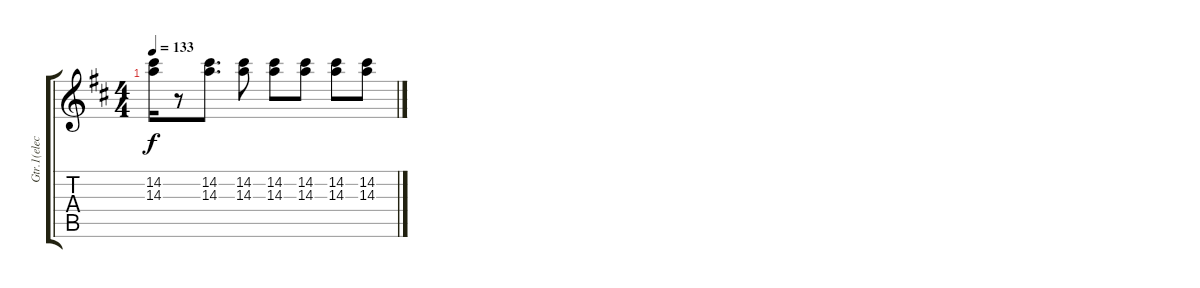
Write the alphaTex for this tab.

\track ("Gtr.1(elec.)" "Gtr.1(elec") {instrument electricguitarclean}
\staff {score tabs}
\tuning (E4 B3 G3 D3 A2 E2) {hide}
\ts (4 4)
\tempo 133
\clef g2
\ks d
(14.2 14.3).16{dy f volume 2 instrument electricguitarclean} r.8 (14.2 14.3).8{d} (14.2 14.3).8 (14.2 14.3).8 (14.2 14.3).8 (14.2 14.3).8 (14.2 14.3).8
